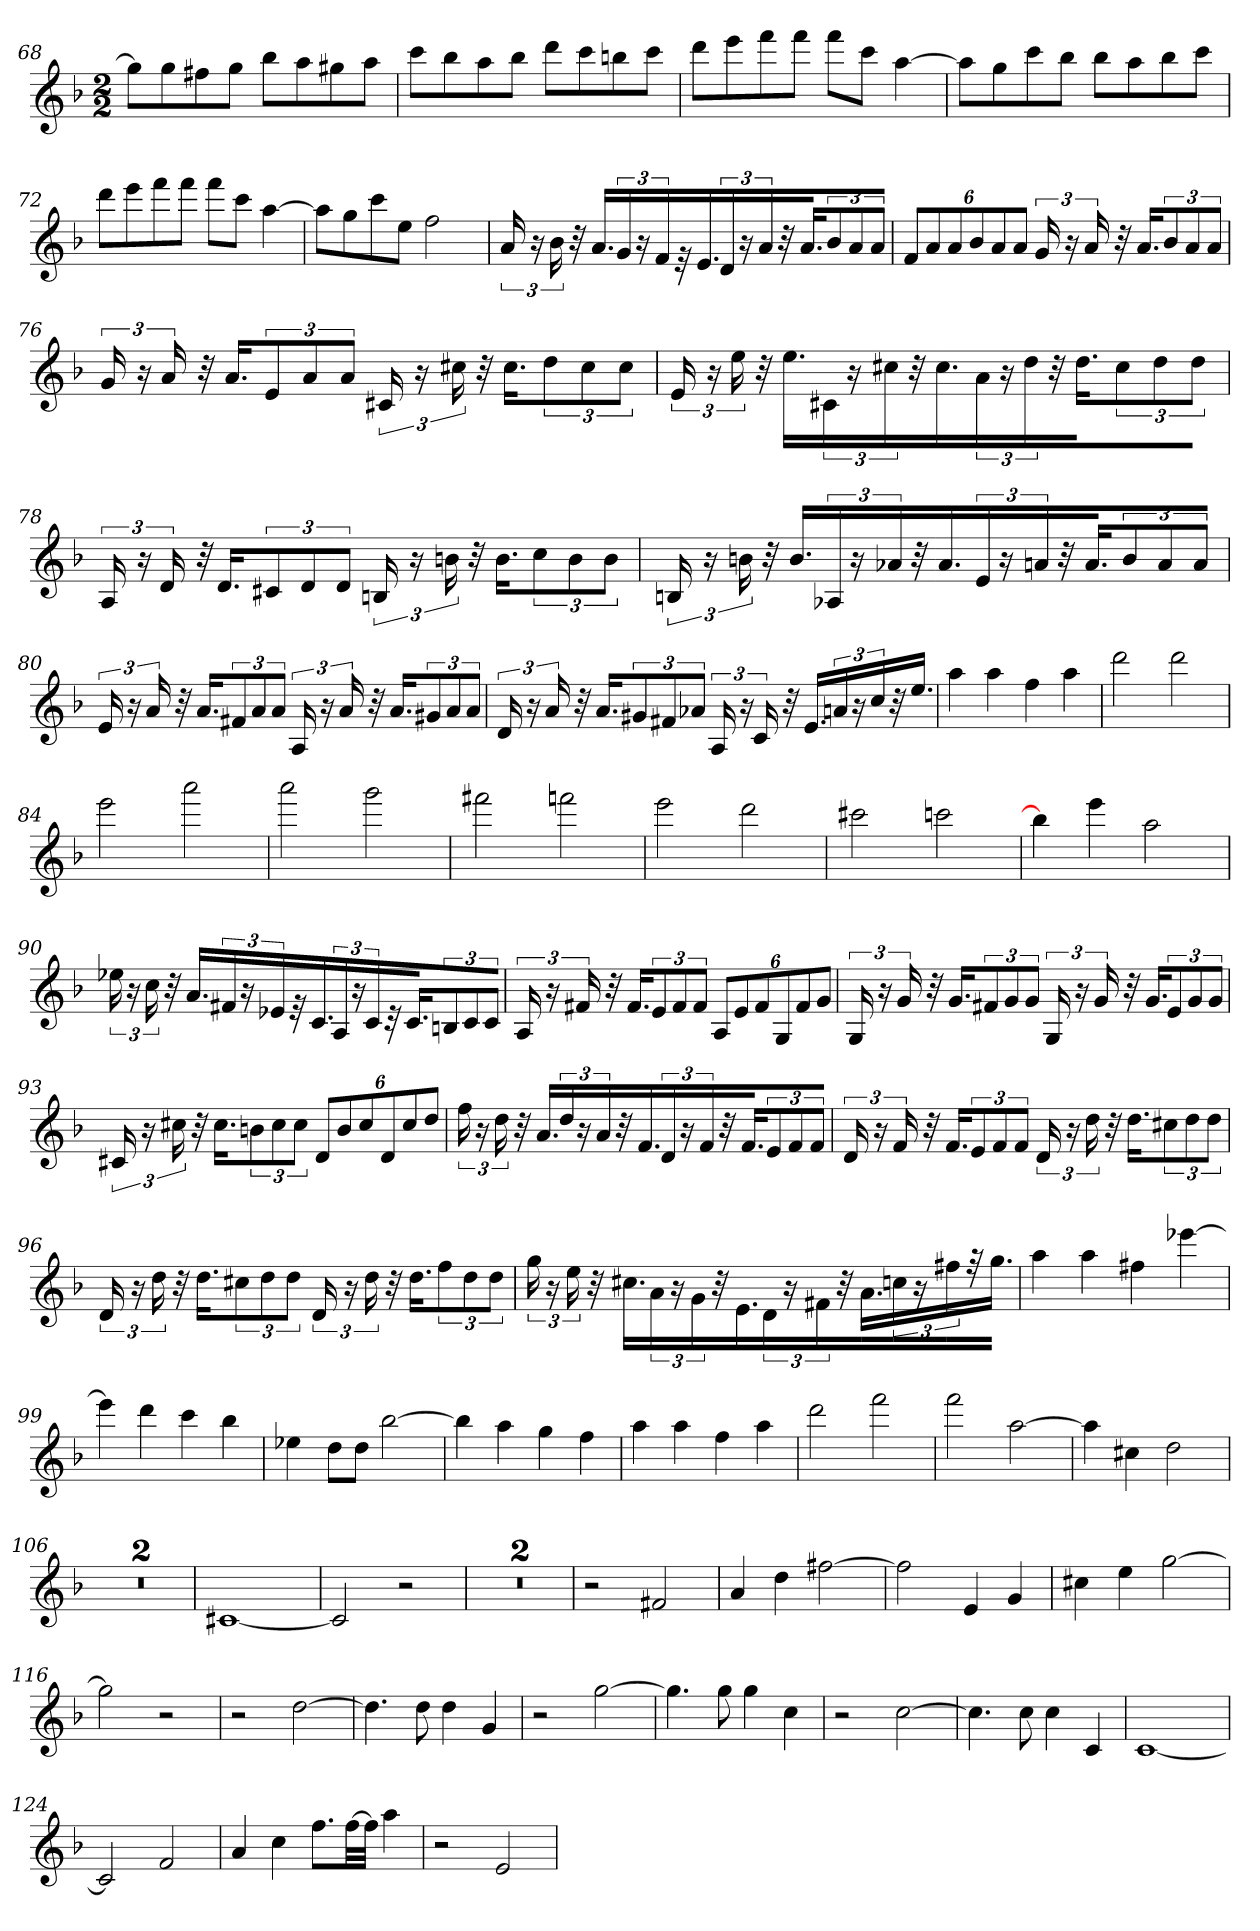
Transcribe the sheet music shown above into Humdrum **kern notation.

**kern
*part1
*staff1
*clefG2
*k[b-]
*F:
*M2/2
=68
8gg\L]
8gg\
8ff#X\
8gg\J
8bb-\L
8aa\
8gg#X\
8aa\J
=69
8ccc\L
8bb-\
8aa\
8bb-\J
8ddd\L
8ccc\
8bbn\
8ccc\J
=70
8ddd\L
8eee\
8fff\
8fff\J
8fff\L
8ccc\J
[4aa
=71
8aa\L]
8gg\
8ccc\
8bb-\J
8bb-\L
8aa\
8bb-\
8ccc\J
=72
8ddd\L
8eee\
8fff\
8fff\J
8fff\L
8ccc\J
[4aa
=73
8aa\L]
8gg\
8ccc\
8ee\J
2ff
=74
24a
24r
24b-
32r
16.a/LL
24g/JJ
24r
24f
32r
16.e
24d
24r
24a
32r
16.a/KL
12b-/
12a/
12a/J
=75
12f/L
12a/
12a/
12b-/
12a/
12a/J
24g
24r
24a
32r
16.a/KL
12b-/
12a/
12a/J
=76
24g
24r
24a
32r
16.a/KL
12e/
12a/
12a/J
24c#X
24r
24cc#X
32r
16.cc#\KL
12dd\
12cc#\
12cc#\J
=77
24e
24r
24ee
32r
16.ee/LL
24c#X/JJ
24r
24cc#X
32r
16.cc#
24a
24r
24dd
32r
16.dd\KL
12cc#\
12dd\
12dd\J
=78
24A
24r
24d
32r
16.d/KL
12c#X/
12d/
12d/J
24Bn
24r
24bn
32r
16.b\KL
12cc\
12b\
12b\J
=79
24Bn
24r
24bn
32r
16.b/LL
24A-X/JJ
24r
24a-X
32r
16.a-
24e
24r
24an
32r
16.a/KL
12b/
12a/
12a/J
=80
24e
24r
24a
32r
16.a/KL
12f#X/
12a/
12a/J
24A
24r
24a
32r
16.a/KL
12g#X/
12a/
12a/J
=81
24d
24r
24a
32r
16.a/KL
12g#X/
12f#X/
12a-X/J
24A
24r
24c
32r
16.e/LL
24an/JJ
24r
24cc
32r
16.ee
=82
4aa
4aa
4ff
4aa
=83
2ddd
2ddd
=84
2eee
2aaa
=85
2aaa
2ggg
=86
2fff#X
2fffn
=87
2eee
2ddd
=88
2ccc#X
2cccn
=89
4bb]
4eee
2aa
=90
24ee-X
24r
24cc
32r
16.a/LL
24f#X/JJ
24r
24e-X
32r
16.c
24A
24r
24c
32r
16.c/KL
12Bn/
12c/
12c/J
=91
24A
24r
24f#X
32r
16.f#/KL
12e/
12f#/
12f#/J
12A/L
12e/
12f#/
12G/
12f#/
12g/J
=92
24G
24r
24g
32r
16.g/KL
12f#X/
12g/
12g/J
24G
24r
24g
32r
16.g/KL
12e/
12g/
12g/J
=93
24c#X
24r
24cc#X
32r
16.cc#\KL
12bn\
12cc#\
12cc#\J
12d/L
12b/
12cc#/
12d/
12cc#/
12dd/J
=94
24ff
24r
24dd
32r
16.a\LL
24dd\JJ
24r
24a
32r
16.f
24d
24r
24f
32r
16.f/KL
12e/
12f/
12f/J
=95
24d
24r
24f
32r
16.f/KL
12e/
12f/
12f/J
24d
24r
24dd
32r
16.dd\KL
12cc#X\
12dd\
12dd\J
=96
24d
24r
24dd
32r
16.dd\KL
12cc#X\
12dd\
12dd\J
24d
24r
24dd
32r
16.dd\KL
12ff\
12dd\
12dd\J
=97
24gg
24r
24ee
32r
16.cc#X\LL
24a\JJ
24r
24g
32r
16.e
24d
24r
24f#X
32r
16.a\LL
24ccn\JJ
24r
24ff#X
32r
16.gg
=98
4aa
4aa
4ff#X
[4eee-X
=99
4eee-]
4ddd
4ccc
4bb-
=100
4ee-X
8dd\L
8dd\J
[2bb-
=101
4bb-]
4aa
4gg
4ff
=102
4aa
4aa
4ff
4aa
=103
2ddd
2fff
=104
2fff
[2aa
=105
4aa]
4cc#X
2dd
=106
1r
=107
1r
=108
[1c#X
=109
2c#]
2r
=110
1r
=111
1r
=112
2r
2f#X
=113
4a
4dd
[2ff#X
=114
2ff#]
4e
4g
=115
4cc#X
4ee
[2gg
=116
2gg]
2r
=117
2r
[2dd
=118
4.dd]
8dd
4dd
4g
=119
2r
[2gg
=120
4.gg]
8gg
4gg
4cc
=121
2r
[2cc
=122
4.cc]
8cc
4cc
4c
=123
[1c
=124
2c]
2f
=125
4a
4cc
8.ff\L
[32ff\LL
32ff\JJJ]
4aa
=126
2r
2e
=
*-
